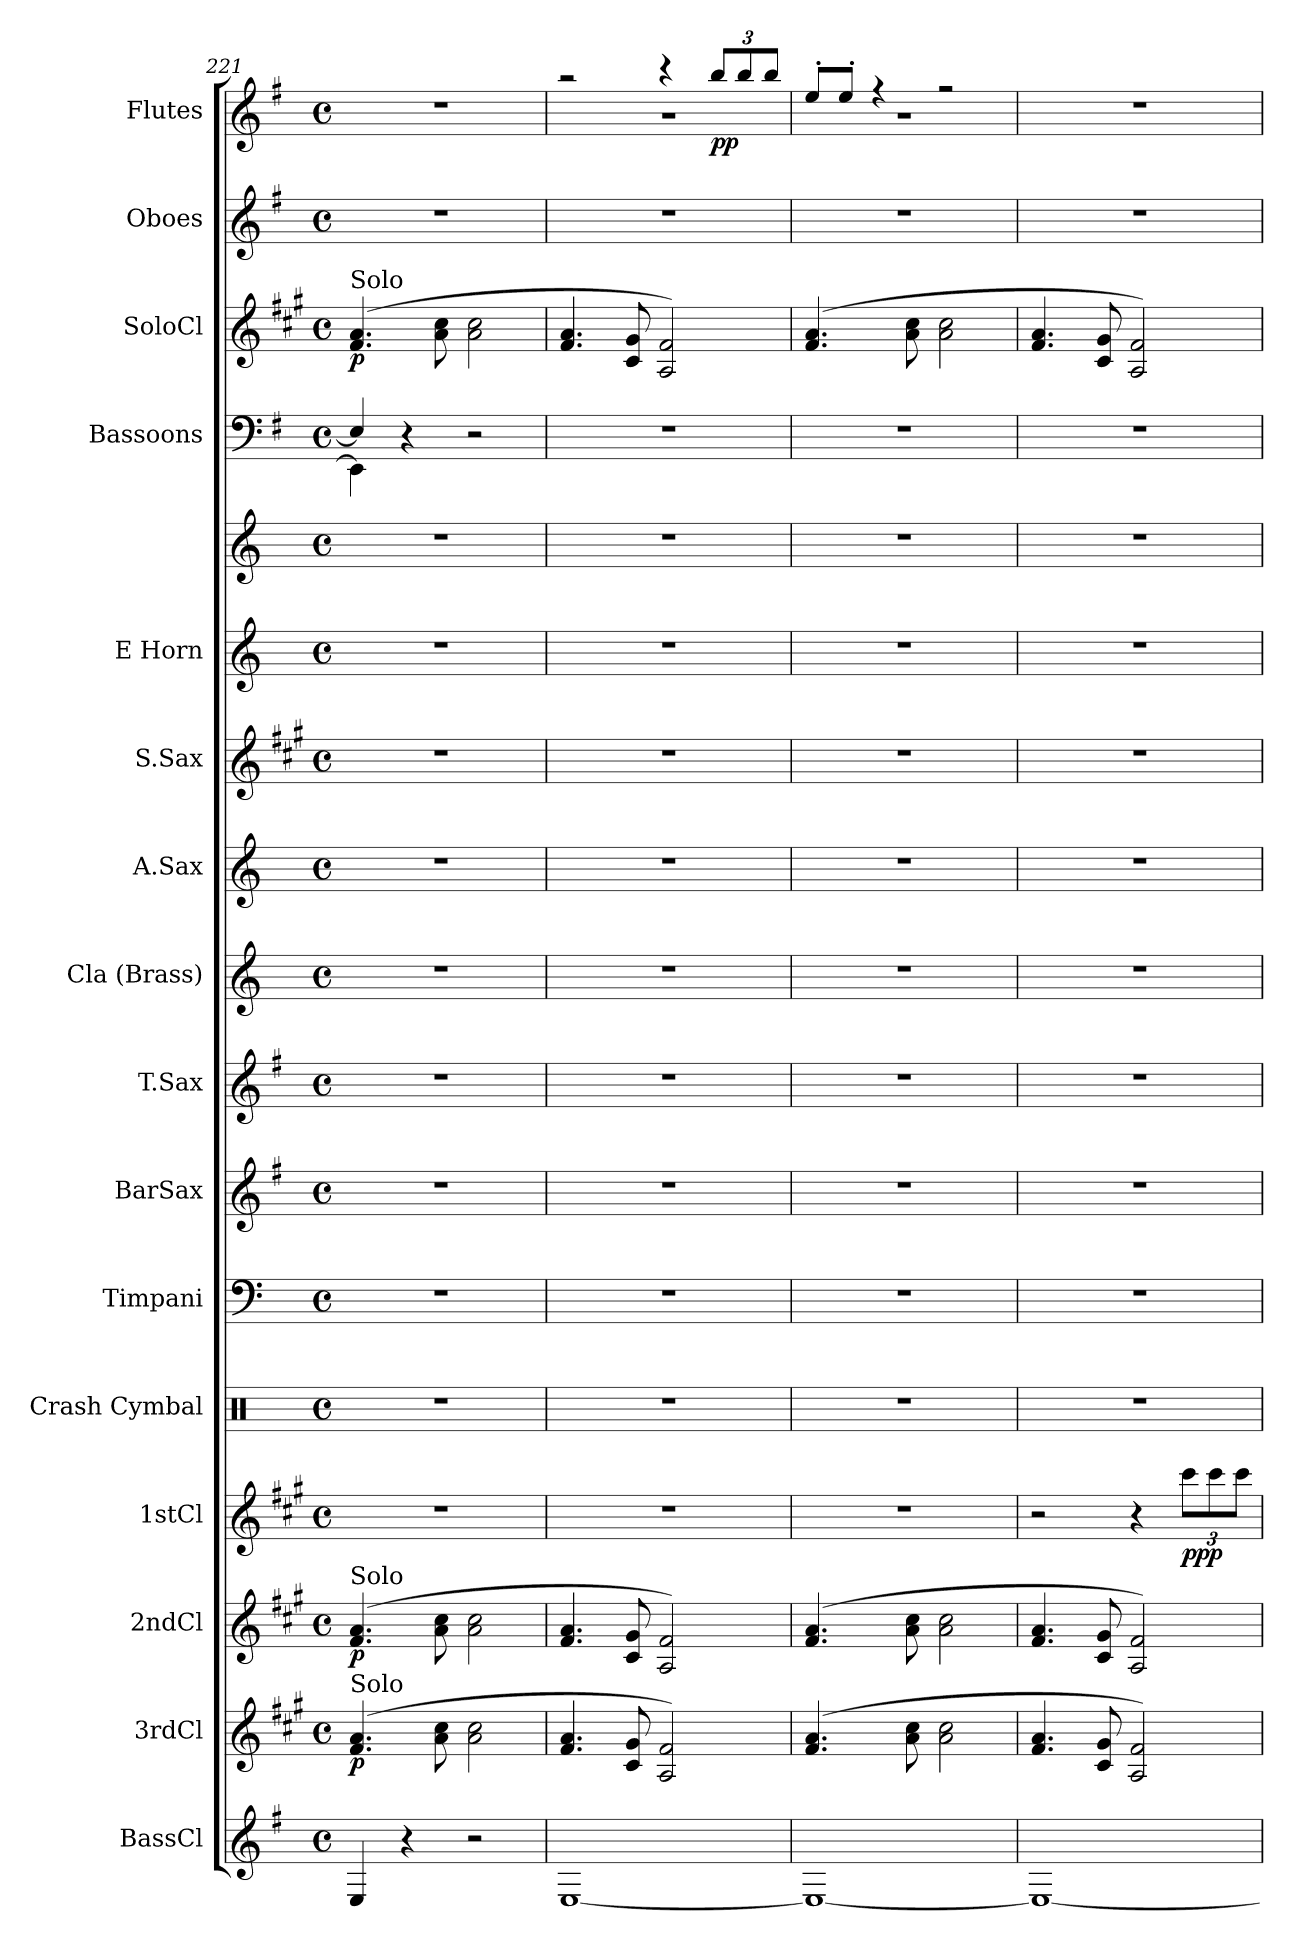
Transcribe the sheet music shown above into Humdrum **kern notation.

**kern	**kern	**dynam	**kern	**dynam	**kern	**dynam	**kern	**kern	**kern	**kern	**kern	**kern	**kern	**kern	**kern	**kern	**kern	**dynam	**kern	**kern	**dynam
*part16	*part15	*part15	*part14	*part14	*part13	*part13	*part12	*part11	*part10	*part9	*part8	*part7	*part6	*part5	*part5	*part4	*part3	*part3	*part2	*part1	*part1
*staff17	*staff16	*staff16	*staff15	*staff15	*staff14	*staff14	*staff13	*staff12	*staff11	*staff10	*staff9	*staff8	*staff7	*staff6	*staff5	*staff4	*staff3	*staff3	*staff2	*staff1	*staff1
*I"BassCl	*I"3rdCl	*	*I"2ndCl	*	*I"1stCl	*	*I"Crash Cymbal	*I"Timpani	*I"BarSax	*I"T.Sax	*I"Cla (Brass)	*I"A.Sax	*I"S.Sax	*I"E Horn	*	*I"Bassoons	*I"SoloCl	*	*I"Oboes	*I"Flutes	*
*I'BassCl	*I'3rdCl	*	*I'2ndCl	*	*I'1stCl	*	*I'Cr. Cym.	*I'Timp.	*I'Bar. Sax.	*I'T. Sax.	*I'Cla(Brass)	*I'A. Sax	*I'S. Sax.	*I'E Hn.	*	*I'Bsn.	*I'SoloCl	*	*I'Ob.	*I'Fl.	*
*clefG2	*clefG2	*	*clefG2	*	*clefG2	*	*clefX	*clefF4	*clefG2	*clefG2	*clefG2	*clefG2	*clefG2	*clefG2	*clefG2	*clefF4	*clefG2	*	*clefG2	*clefG2	*
*ITrd8c14	*ITrd1c2	*	*ITrd1c2	*	*ITrd1c2	*	*	*	*ITrd12c21	*ITrd8c14	*ITrd1c2	*ITrd5c9	*ITrd1c2	*ITrd5c8	*ITrd5c8	*	*ITrd1c2	*	*	*	*
*k[f#]	*k[f#]	*	*k[f#]	*	*k[f#]	*	*k[]	*k[]	*k[f#]	*k[f#]	*k[b-e-]	*k[b-e-a-]	*k[f#]	*k[f#c#g#d#]	*k[f#c#g#d#]	*k[f#]	*k[f#]	*	*k[f#]	*k[f#]	*
*M4/4	*M4/4	*	*M4/4	*	*M4/4	*	*M4/4	*M4/4	*M4/4	*M4/4	*M4/4	*M4/4	*M4/4	*M4/4	*M4/4	*M4/4	*M4/4	*	*M4/4	*M4/4	*
*met(c)	*met(c)	*	*met(c)	*	*met(c)	*	*met(c)	*met(c)	*met(c)	*met(c)	*met(c)	*met(c)	*met(c)	*met(c)	*met(c)	*met(c)	*met(c)	*	*met(c)	*met(c)	*
=221	=221	=221	=221	=221	=221	=221	=221	=221	=221	=221	=221	=221	=221	=221	=221	=221	=221	=221	=221	=221	=221
*	*	*	*	*	*	*	*	*	*	*	*	*	*	*	*	*^	*	*	*	*	*
!	!	!	!	!	!	!	!	!	!	!	!	!	!	!	!	!	!	!LO:TX:a:t=Solo	!	!	!	!
!	!	!	!LO:TX:a:t=Solo	!	!	!	!	!	!	!	!	!	!	!	!	!	!	!	!	!	!	!
!	!LO:TX:a:t=Solo	!	!	!	!	!	!	!	!	!	!	!	!	!	!	!	!	!	!	!	!	!
!	!	!LO:DY:b	!	!LO:DY:b	!	!	!	!	!	!	!	!	!	!	!	!	!	!	!LO:DY:b	!	!	!
4EE/	(<4.e/ 4.g/	p	(<4.e/ 4.g/	p	1r	.	1r	1r	1r	1r	1r	1r	1r	1r	1r	4E/]	4EE\]	(<4.e/ 4.g/	p	1r	1r	.
4r	.	.	.	.	.	.	.	.	.	.	.	.	.	.	.	4r	4ryy	.	.	.	.	.
.	8g\ 8b\	.	8g\ 8b\	.	.	.	.	.	.	.	.	.	.	.	.	.	.	8g\ 8b\	.	.	.	.
2r	2g\ 2b\	.	2g\ 2b\	.	.	.	.	.	.	.	.	.	.	.	.	2r	2ryy	2g\ 2b\	.	.	.	.
*	*	*	*	*	*	*	*	*	*	*	*	*	*	*	*	*v	*v	*	*	*	*	*
=222	=222	=222	=222	=222	=222	=222	=222	=222	=222	=222	=222	=222	=222	=222	=222	=222	=222	=222	=222	=222	=222
*	*	*	*	*	*	*	*	*	*	*	*	*	*	*	*	*	*	*	*	*^	*
[1EE	4.e/ 4.g/	.	4.e/ 4.g/	.	1r	.	1r	1r	1r	1r	1r	1r	1r	1r	1r	1r	4.e/ 4.g/	.	1r	2r	1r	.
.	8B/ 8f#/	.	8B/ 8f#/	.	.	.	.	.	.	.	.	.	.	.	.	.	8B/ 8f#/	.	.	.	.	.
.	2G/ 2e/)	.	2G/ 2e/)	.	.	.	.	.	.	.	.	.	.	.	.	.	2G/ 2e/)	.	.	4r	.	.
*	*	*	*	*	*	*	*	*	*	*	*	*	*	*	*	*	*	*	*	*Xbrackettup	*	*
!	!	!	!	!	!	!	!	!	!	!	!	!	!	!	!	!	!	!	!	!	!	!LO:DY:b
.	.	.	.	.	.	.	.	.	.	.	.	.	.	.	.	.	.	.	.	12bb/L	.	pp
.	.	.	.	.	.	.	.	.	.	.	.	.	.	.	.	.	.	.	.	12bb/	.	.
.	.	.	.	.	.	.	.	.	.	.	.	.	.	.	.	.	.	.	.	12bb/J	.	.
=223	=223	=223	=223	=223	=223	=223	=223	=223	=223	=223	=223	=223	=223	=223	=223	=223	=223	=223	=223	=223	=223	=223
1EE_	(<4.e/ 4.g/	.	(<4.e/ 4.g/	.	1r	.	1r	1r	1r	1r	1r	1r	1r	1r	1r	1r	(<4.e/ 4.g/	.	1r	8ee'/L	1r	.
.	.	.	.	.	.	.	.	.	.	.	.	.	.	.	.	.	.	.	.	8ee'/J	.	.
.	.	.	.	.	.	.	.	.	.	.	.	.	.	.	.	.	.	.	.	4r	.	.
.	8g\ 8b\	.	8g\ 8b\	.	.	.	.	.	.	.	.	.	.	.	.	.	8g\ 8b\	.	.	.	.	.
.	2g\ 2b\	.	2g\ 2b\	.	.	.	.	.	.	.	.	.	.	.	.	.	2g\ 2b\	.	.	2r	.	.
*	*	*	*	*	*	*	*	*	*	*	*	*	*	*	*	*	*	*	*	*v	*v	*
=224	=224	=224	=224	=224	=224	=224	=224	=224	=224	=224	=224	=224	=224	=224	=224	=224	=224	=224	=224	=224	=224
1EE_	4.e/ 4.g/	.	4.e/ 4.g/	.	2r	.	1r	1r	1r	1r	1r	1r	1r	1r	1r	1r	4.e/ 4.g/	.	1r	1r	.
.	8B/ 8f#/	.	8B/ 8f#/	.	.	.	.	.	.	.	.	.	.	.	.	.	8B/ 8f#/	.	.	.	.
.	2G/ 2e/)	.	2G/ 2e/)	.	4r	.	.	.	.	.	.	.	.	.	.	.	2G/ 2e/)	.	.	.	.
*	*	*	*	*	*Xbrackettup	*	*	*	*	*	*	*	*	*	*	*	*	*	*	*	*
!	!	!	!	!	!	!LO:DY:b	!	!	!	!	!	!	!	!	!	!	!	!	!	!	!
.	.	.	.	.	12bb\L	ppp	.	.	.	.	.	.	.	.	.	.	.	.	.	.	.
.	.	.	.	.	12bb\	.	.	.	.	.	.	.	.	.	.	.	.	.	.	.	.
.	.	.	.	.	12bb\J	.	.	.	.	.	.	.	.	.	.	.	.	.	.	.	.
=	=	=	=	=	=	=	=	=	=	=	=	=	=	=	=	=	=	=	=	=	=
*-	*-	*-	*-	*-	*-	*-	*-	*-	*-	*-	*-	*-	*-	*-	*-	*-	*-	*-	*-	*-	*-
